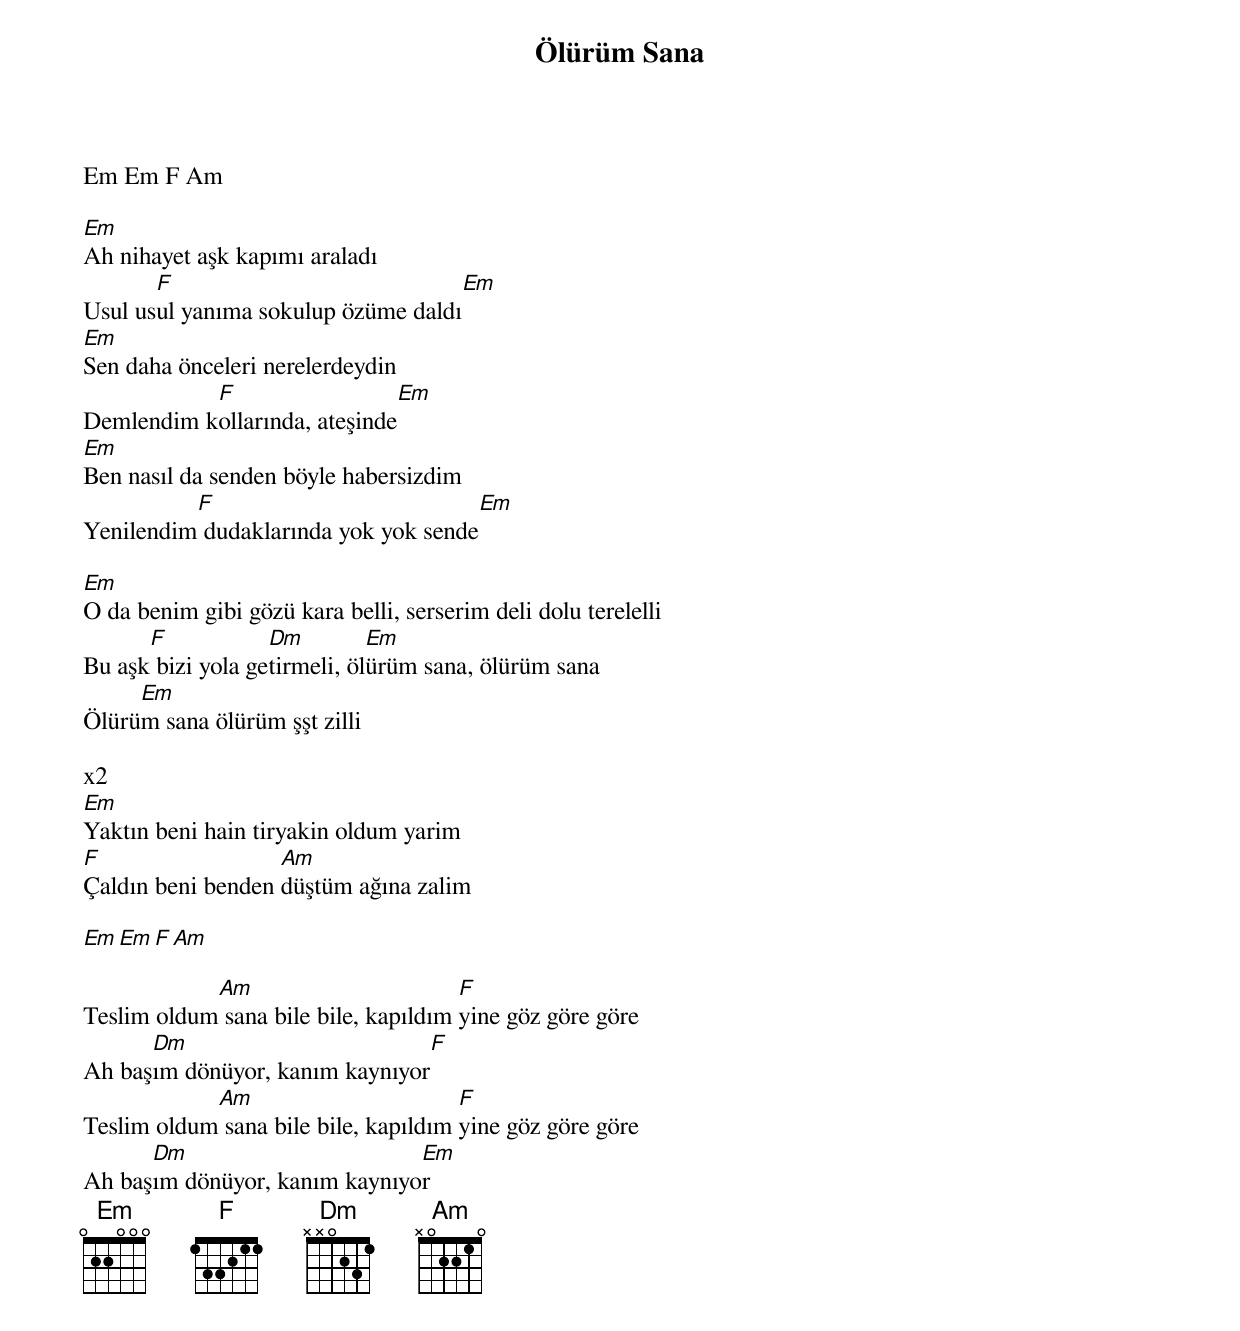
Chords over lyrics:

{title: Ölürüm Sana}
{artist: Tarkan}

Em Em F Am

Em
Ah nihayet aşk kapımı araladı
       F                             Em
Usul usul yanıma sokulup özüme daldı
Em
Sen daha önceleri nerelerdeydin
           F                   Em
Demlendim kollarında, ateşinde
Em
Ben nasıl da senden böyle habersizdim
          F                           Em
Yenilendim dudaklarında yok yok sende

Em
O da benim gibi gözü kara belli, serserim deli dolu terelelli
      F            Dm         Em
Bu aşk bizi yola getirmeli, ölürüm sana, ölürüm sana
     Em
Ölürüm sana ölürüm şşt zilli

x2
Em
Yaktın beni hain tiryakin oldum yarim
F                  Am
Çaldın beni benden düştüm ağına zalim

Em Em F Am

            Am                        F
Teslim oldum sana bile bile, kapıldım yine göz göre göre
      Dm                        F
Ah başım dönüyor, kanım kaynıyor
            Am                        F
Teslim oldum sana bile bile, kapıldım yine göz göre göre
      Dm                       Em
Ah başım dönüyor, kanım kaynıyor
